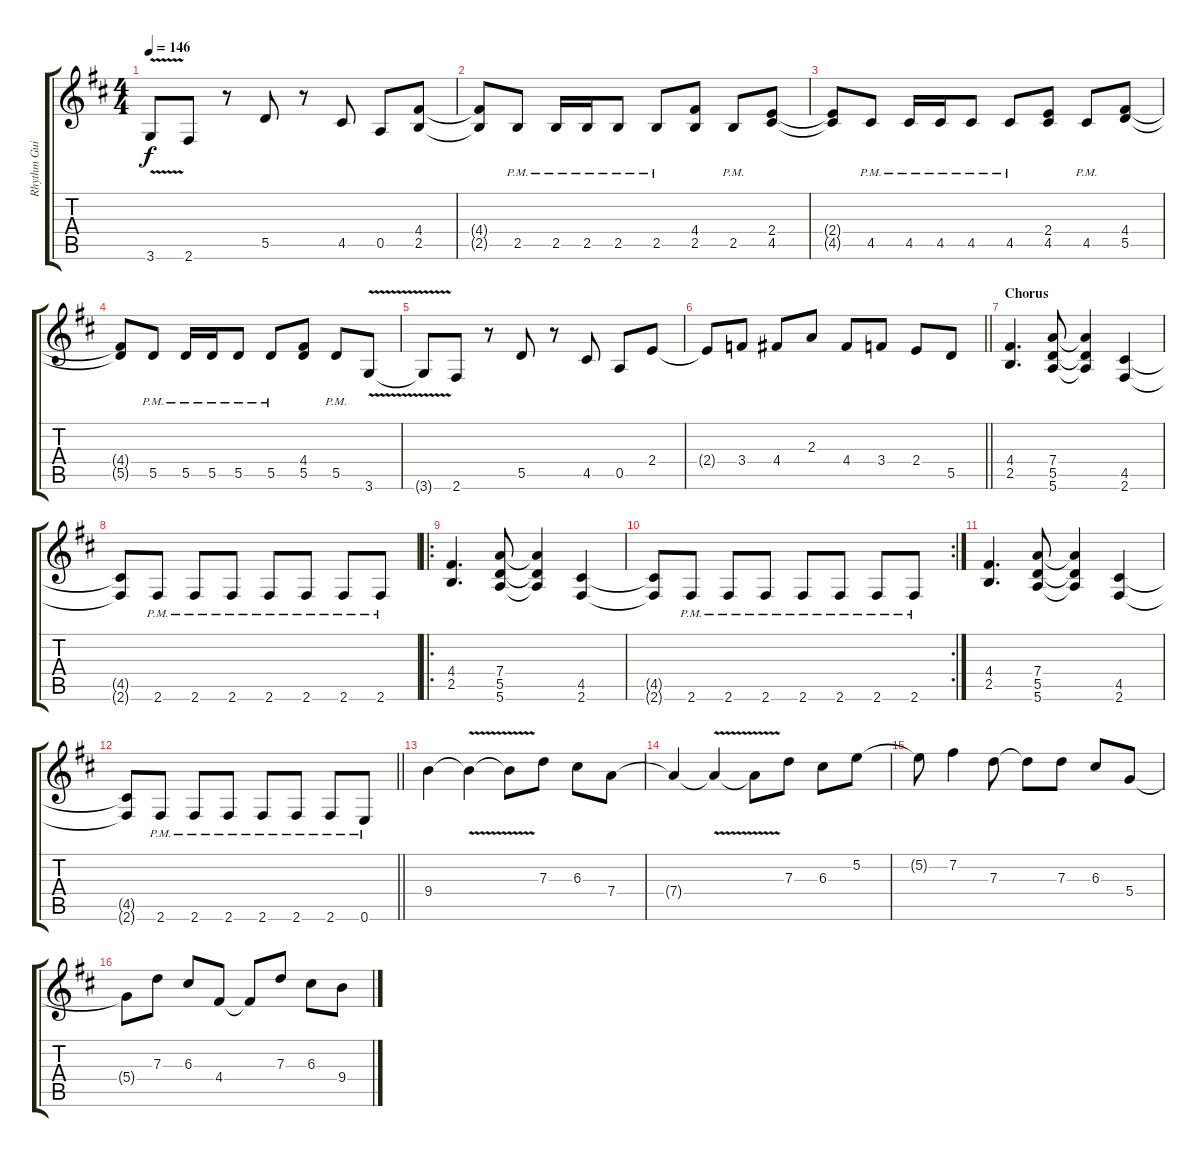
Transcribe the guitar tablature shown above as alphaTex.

\track ("Rhythm Guitar" "Rhythm Gui") {instrument overdrivenguitar}
\staff {score tabs}
\tuning (E4 B3 G3 D3 A2 E2) {hide}
\ts (4 4)
\tempo 146
\clef g2
\ks d
3.6{v t}.8{dy f} 2.6.8 r.8 5.5.8 r.8 4.5.8 0.5.8 (4.4 2.5).8 |
(4.4{t} 2.5{t}).8 2.5{pm}.8 2.5{pm}.16 2.5{pm}.16 2.5{pm}.8 2.5{pm}.8 (4.4 2.5).8 2.5{pm}.8 (2.4 4.5).8 |
(2.4{t} 4.5{t}).8 4.5{pm}.8 4.5{pm}.16 4.5{pm}.16 4.5{pm}.8 4.5{pm}.8 (2.4 4.5).8 4.5{pm}.8 (4.4 5.5).8 |
(4.4{t} 5.5{t}).8 5.5{pm}.8 5.5{pm}.16 5.5{pm}.16 5.5{pm}.8 5.5{pm}.8 (4.4 5.5).8 5.5{pm}.8 3.6{v}.8 |
3.6{v t}.8 2.6.8 r.8 5.5.8 r.8 4.5.8 0.5.8 2.4.8 |
\barLineRight lightlight
2.4{t}.8 3.4.8 4.4.8 2.3.8 4.4.8 3.4.8 2.4.8 5.5.8 |
\section ("" "Chorus")
(4.4 2.5).4{d} (7.4 5.5 5.6).8 (7.4{t} 5.5{t} 5.6{t}).4 (4.5 2.6).4 |
(4.5{t} 2.6{t}).8 2.6{pm}.8 2.6{pm}.8 2.6{pm}.8 2.6{pm}.8 2.6{pm}.8 2.6{pm}.8 2.6{pm}.8 |
\ro
(4.4 2.5).4{d} (7.4 5.5 5.6).8 (7.4{t} 5.5{t} 5.6{t}).4 (4.5 2.6).4 |
\rc 2
(4.5{t} 2.6{t}).8 2.6{pm}.8 2.6{pm}.8 2.6{pm}.8 2.6{pm}.8 2.6{pm}.8 2.6{pm}.8 2.6{pm}.8 |
(4.4 2.5).4{d} (7.4 5.5 5.6).8 (7.4{t} 5.5{t} 5.6{t}).4 (4.5 2.6).4 |
\barLineRight lightlight
(4.5{t} 2.6{t}).8 2.6{pm}.8 2.6{pm}.8 2.6{pm}.8 2.6{pm}.8 2.6{pm}.8 2.6{pm}.8 0.6{pm}.8 |
9.4.4 9.4{v t}.4 9.4{v t}.8 7.3.8 6.3.8 7.4.8 |
7.4{t}.4 7.4{v t}.4 7.4{v t}.8 7.3.8 6.3.8 5.2.8 |
5.2{t}.8 7.2.4 7.3.8 7.3{t}.8 7.3.8 6.3.8 5.4.8 |
5.4{t}.8 7.3.8 6.3.8 4.4.8 4.4{t}.8 7.3.8 6.3.8 9.4.8
